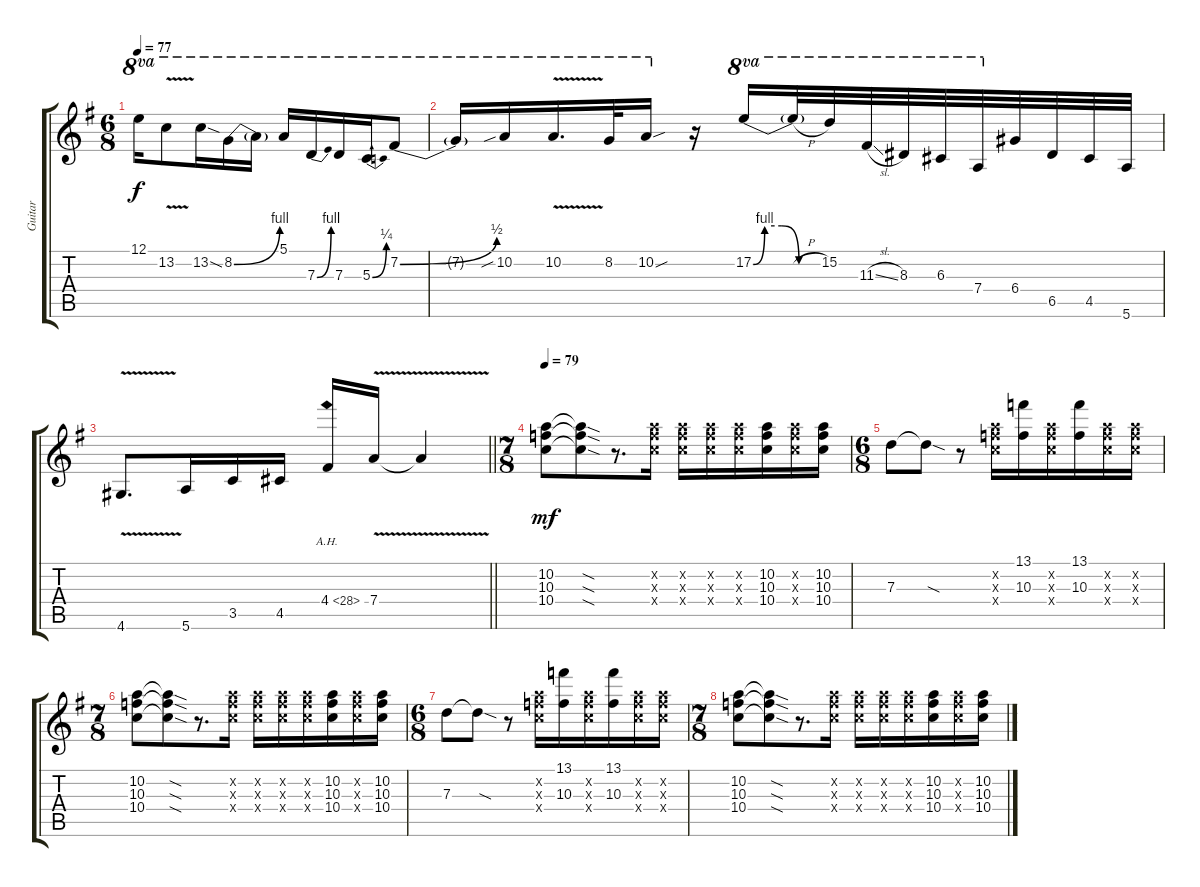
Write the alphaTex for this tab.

\track ("Guitar" "Guitar") {instrument distortionguitar}
\staff {score tabs}
\tuning (E4 B3 G3 D3 A2 E2) {hide}
\ts (6 8)
\tempo 77
\clef g2
\ks g
12.1.16{ot 8va dy f} 13.2{v}.8{ot 8va} 13.2{sod}.16{ot 8va} 8.2{be (bend 0 0 60 4)}.16{ot 8va} 8.2{t}.16{ot 8va} 5.1.16{ot 8va} 7.3{be (bend 0 0 60 4)}.16{ot 8va} 7.3.16{ot 8va} 5.3{be (bend 0 0 60 1)}.16{ot 8va} 7.2{be (bend 0 0 60 2)}.8{ot 8va} |
7.2{t}.16{ot 8va} 10.2{sib}.16{ot 8va} 10.2{v}.16{d ot 8va} 8.2.32{ot 8va} 10.2{sou}.16{ot 8va} r.16 17.2{be (custom 0 0 10 4 25 4 40 0 60 0)}.16{ot 8va} 17.2{h t}.32{ot 8va} 15.2.32{ot 8va} 11.3{sl}.32{ot 8va} 8.3.32{ot 8va} 6.3.32{ot 8va} 7.4.32{ot 8va} 6.4.32 6.5.32 4.5.32 5.6.32 |
\barLineRight lightlight
4.6{v}.8{d} 5.6.16 3.5.16 4.5.16 4.4{ah 24}.16 7.4{v}.16 7.4{v t}.4 |
\ts (7 8)
\tempo 79
(10.2 10.3 10.4).8{dy mf} (10.2{sod t} 10.3{sod t} 10.4{sod t}).8 r.8{d} (10.2{x} 10.3{x} 10.4{x}).16 (10.2{x} 10.3{x} 10.4{x}).16 (10.2{x} 10.3{x} 10.4{x}).16 (10.2{x} 10.3{x} 10.4{x}).16 (10.2 10.3 10.4).16 (10.2{x} 10.3{x} 10.4{x}).16 (10.2 10.3 10.4).16 |
\ts (6 8)
7.3.8 7.3{sod t}.8 r.8 (10.2{x} 10.3{x} 10.4{x}).16 (13.1 10.3).16 (10.2{x} 10.3{x} 10.4{x}).16 (13.1 10.3).16 (10.2{x} 10.3{x} 10.4{x}).16 (10.2{x} 10.3{x} 10.4{x}).16 |
\ts (7 8)
(10.2 10.3 10.4).8 (10.2{sod t} 10.3{sod t} 10.4{sod t}).8 r.8{d} (10.2{x} 10.3{x} 10.4{x}).16 (10.2{x} 10.3{x} 10.4{x}).16 (10.2{x} 10.3{x} 10.4{x}).16 (10.2{x} 10.3{x} 10.4{x}).16 (10.2 10.3 10.4).16 (10.2{x} 10.3{x} 10.4{x}).16 (10.2 10.3 10.4).16 |
\ts (6 8)
7.3.8 7.3{sod t}.8 r.8 (10.2{x} 10.3{x} 10.4{x}).16 (13.1 10.3).16 (10.2{x} 10.3{x} 10.4{x}).16 (13.1 10.3).16 (10.2{x} 10.3{x} 10.4{x}).16 (10.2{x} 10.3{x} 10.4{x}).16 |
\ts (7 8)
(10.2 10.3 10.4).8 (10.2{sod t} 10.3{sod t} 10.4{sod t}).8 r.8{d} (10.2{x} 10.3{x} 10.4{x}).16 (10.2{x} 10.3{x} 10.4{x}).16 (10.2{x} 10.3{x} 10.4{x}).16 (10.2{x} 10.3{x} 10.4{x}).16 (10.2 10.3 10.4).16 (10.2{x} 10.3{x} 10.4{x}).16 (10.2 10.3 10.4).16
